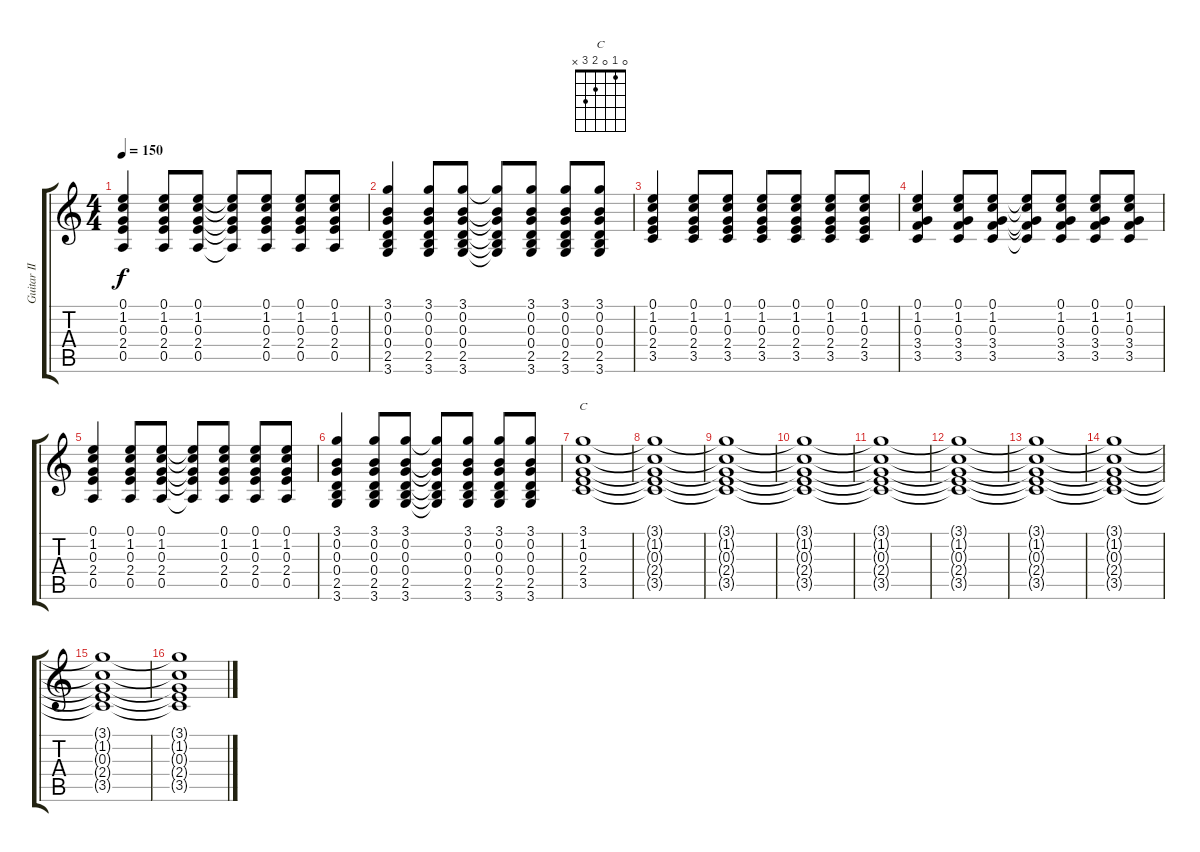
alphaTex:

\track ("Guitar II" "Guitar II") {instrument distortionguitar}
\staff {score tabs}
\tuning (E4 B3 G3 D3 A2 E2) {hide}
\chord ("C" 0 1 0 2 3 x)
\ts (4 4)
\tempo 150
\clef g2
\ks c
(0.1 1.2 0.3 2.4 0.5).4{dy f} (0.1 1.2 0.3 2.4 0.5).8 (0.1 1.2 0.3 2.4 0.5).8 (0.1{t} 1.2{t} 0.3{t} 2.4{t} 0.5{t}).8 (0.1 1.2 0.3 2.4 0.5).8 (0.1 1.2 0.3 2.4 0.5).8 (0.1 1.2 0.3 2.4 0.5).8 |
(3.1 0.2 0.3 0.4 2.5 3.6).4 (3.1 0.2 0.3 0.4 2.5 3.6).8 (3.1 0.2 0.3 0.4 2.5 3.6).8 (3.1{t} 0.2{t} 0.3{t} 0.4{t} 2.5{t} 3.6{t}).8 (3.1 0.2 0.3 0.4 2.5 3.6).8 (3.1 0.2 0.3 0.4 2.5 3.6).8 (3.1 0.2 0.3 0.4 2.5 3.6).8 |
(0.1 1.2 0.3 2.4 3.5).4 (0.1 1.2 0.3 2.4 3.5).8 (0.1 1.2 0.3 2.4 3.5).8 (0.1 1.2 0.3 2.4 3.5).8 (0.1 1.2 0.3 2.4 3.5).8 (0.1 1.2 0.3 2.4 3.5).8 (0.1 1.2 0.3 2.4 3.5).8 |
(0.1 1.2 0.3 3.4 3.5).4 (0.1 1.2 0.3 3.4 3.5).8 (0.1 1.2 0.3 3.4 3.5).8 (0.1{t} 1.2{t} 0.3{t} 3.4{t} 3.5{t}).8 (0.1 1.2 0.3 3.4 3.5).8 (0.1 1.2 0.3 3.4 3.5).8 (0.1 1.2 0.3 3.4 3.5).8 |
(0.1 1.2 0.3 2.4 0.5).4 (0.1 1.2 0.3 2.4 0.5).8 (0.1 1.2 0.3 2.4 0.5).8 (0.1{t} 1.2{t} 0.3{t} 2.4{t} 0.5{t}).8 (0.1 1.2 0.3 2.4 0.5).8 (0.1 1.2 0.3 2.4 0.5).8 (0.1 1.2 0.3 2.4 0.5).8 |
(3.1 0.2 0.3 0.4 2.5 3.6).4 (3.1 0.2 0.3 0.4 2.5 3.6).8 (3.1 0.2 0.3 0.4 2.5 3.6).8 (3.1{t} 0.2{t} 0.3{t} 0.4{t} 2.5{t} 3.6{t}).8 (3.1 0.2 0.3 0.4 2.5 3.6).8 (3.1 0.2 0.3 0.4 2.5 3.6).8 (3.1 0.2 0.3 0.4 2.5 3.6).8 |
(3.1 1.2 0.3 2.4 3.5).1{ch "C"} |
(3.1{t} 1.2{t} 0.3{t} 2.4{t} 3.5{t}).1 |
(3.1{t} 1.2{t} 0.3{t} 2.4{t} 3.5{t}).1 |
(3.1{t} 1.2{t} 0.3{t} 2.4{t} 3.5{t}).1 |
(3.1{t} 1.2{t} 0.3{t} 2.4{t} 3.5{t}).1 |
(3.1{t} 1.2{t} 0.3{t} 2.4{t} 3.5{t}).1 |
(3.1{t} 1.2{t} 0.3{t} 2.4{t} 3.5{t}).1 |
(3.1{t} 1.2{t} 0.3{t} 2.4{t} 3.5{t}).1 |
(3.1{t} 1.2{t} 0.3{t} 2.4{t} 3.5{t}).1 |
(3.1{t} 1.2{t} 0.3{t} 2.4{t} 3.5{t}).1
